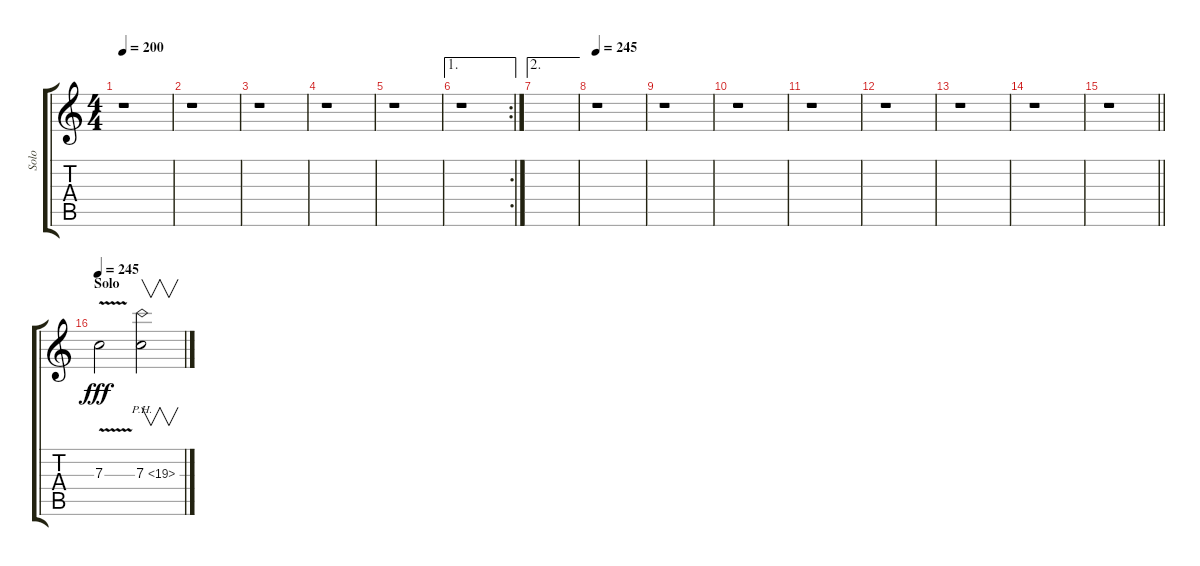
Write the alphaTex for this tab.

\track ("Solo" "Solo") {instrument distortionguitar}
\staff {score tabs}
\tuning (D4 A3 F3 C3 G2 C2) {hide}
\ts (4 4)
\tempo 200
\clef g2
\ks c
r.1{dy fff} |
r.1 |
r.1 |
r.1 |
r.1 |
\ae 1
\rc 2
r.1 |
\ae 2
|
\tempo 245
r.1 |
r.1 |
r.1 |
r.1 |
r.1 |
r.1 |
r.1 |
\barLineRight lightlight
r.1 |
\section ("" "Solo")
\tempo 245
7.3{v}.2 7.3{ph 12}.2{v}
